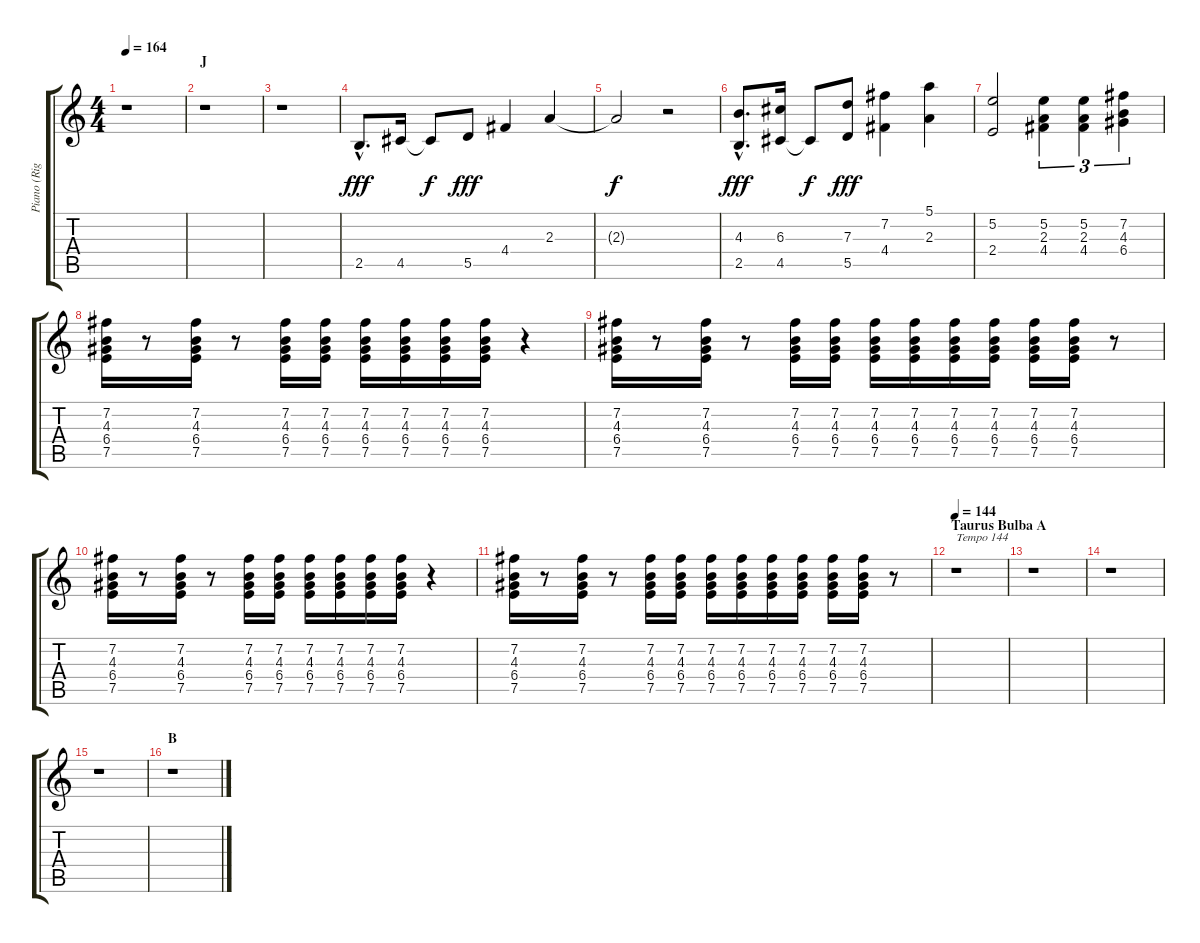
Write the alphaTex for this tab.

\track ("Piano (Right Hand)" "Piano (Rig") {instrument acousticgrandpiano}
\staff {score tabs}
\tuning (E5 B4 G4 D4 A3 E3) {hide}
\ts (4 4)
\tempo 164
\clef g2
\ks c
r.1{dy fff} |
\section ("" "J")
r.1 |
r.1 |
2.5{hac}.8{d} 4.5.16 4.5{t}.8{dy f} 5.5.8{dy fff} 4.4.4 2.3.4 |
2.3{t}.2{dy f} r.2 |
(4.3{hac} 2.5{hac}).8{d dy fff} (6.3 4.5).16 4.5{t}.8{dy f} (7.3 5.5).8{dy fff} (7.2 4.4).4 (5.1 2.3).4 |
(5.2 2.4).2 (5.2 2.3 4.4).4{tu (3 2)} (5.2 2.3 4.4).4{tu (3 2)} (7.2 4.3 6.4).4{tu (3 2)} |
(7.2 4.3 6.4 7.5).16 r.8 (7.2 4.3 6.4 7.5).16 r.8 (7.2 4.3 6.4 7.5).16 (7.2 4.3 6.4 7.5).16 (7.2 4.3 6.4 7.5).16 (7.2 4.3 6.4 7.5).16 (7.2 4.3 6.4 7.5).16 (7.2 4.3 6.4 7.5).16 r.4 |
(7.2 4.3 6.4 7.5).16 r.8 (7.2 4.3 6.4 7.5).16 r.8 (7.2 4.3 6.4 7.5).16 (7.2 4.3 6.4 7.5).16 (7.2 4.3 6.4 7.5).16 (7.2 4.3 6.4 7.5).16 (7.2 4.3 6.4 7.5).16 (7.2 4.3 6.4 7.5).16 (7.2 4.3 6.4 7.5).16 (7.2 4.3 6.4 7.5).16 r.8 |
(7.2 4.3 6.4 7.5).16 r.8 (7.2 4.3 6.4 7.5).16 r.8 (7.2 4.3 6.4 7.5).16 (7.2 4.3 6.4 7.5).16 (7.2 4.3 6.4 7.5).16 (7.2 4.3 6.4 7.5).16 (7.2 4.3 6.4 7.5).16 (7.2 4.3 6.4 7.5).16 r.4 |
(7.2 4.3 6.4 7.5).16 r.8 (7.2 4.3 6.4 7.5).16 r.8 (7.2 4.3 6.4 7.5).16 (7.2 4.3 6.4 7.5).16 (7.2 4.3 6.4 7.5).16 (7.2 4.3 6.4 7.5).16 (7.2 4.3 6.4 7.5).16 (7.2 4.3 6.4 7.5).16 (7.2 4.3 6.4 7.5).16 (7.2 4.3 6.4 7.5).16 r.8 |
\section ("" "Taurus Bulba A")
\tempo 144
r.1{txt "Tempo 144"} |
r.1 |
r.1 |
r.1 |
\section ("" "B")
r.1
